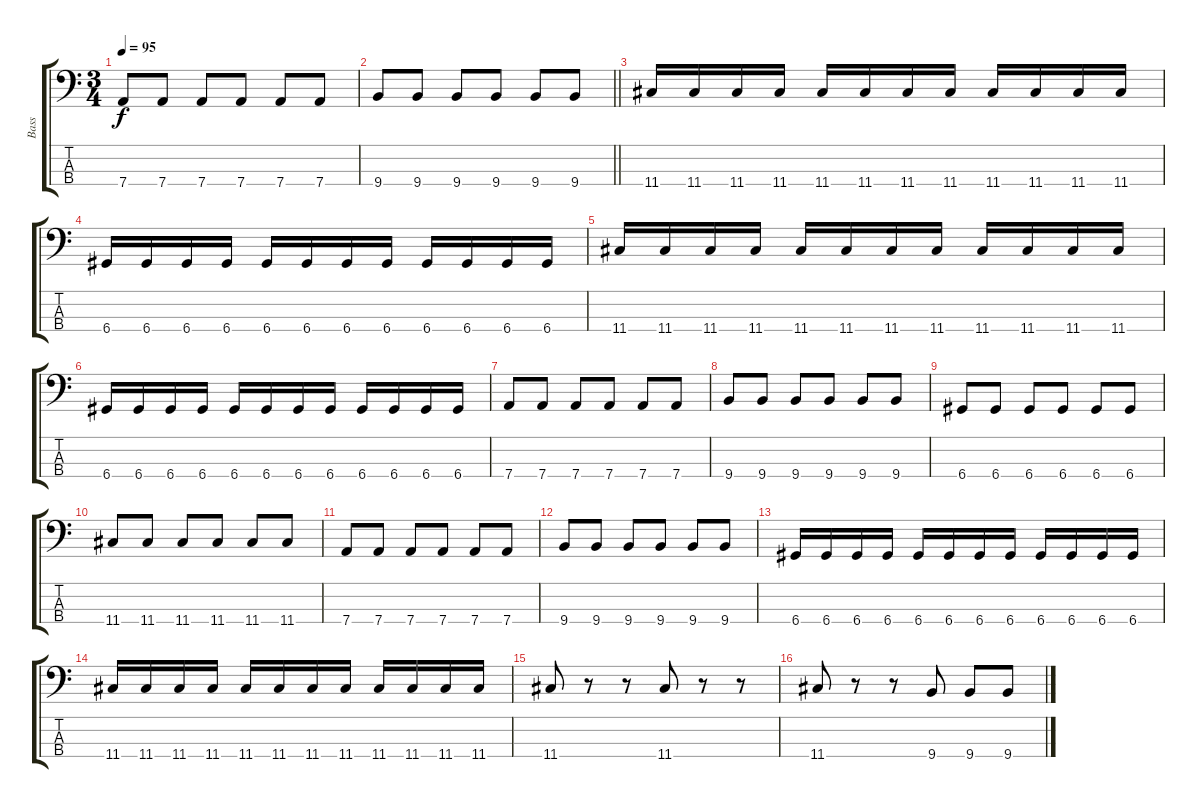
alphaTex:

\track ("Bass" "Bass") {instrument electricbassfinger}
\staff {score tabs}
\tuning (G2 D2 A1 D1) {hide}
\ts (3 4)
\tempo 95
\clef f4
\ks c
7.4.8{dy f} 7.4.8 7.4.8 7.4.8 7.4.8 7.4.8 |
\barLineRight lightlight
9.4.8 9.4.8 9.4.8 9.4.8 9.4.8 9.4.8 |
11.4.16 11.4.16 11.4.16 11.4.16 11.4.16 11.4.16 11.4.16 11.4.16 11.4.16 11.4.16 11.4.16 11.4.16 |
6.4.16 6.4.16 6.4.16 6.4.16 6.4.16 6.4.16 6.4.16 6.4.16 6.4.16 6.4.16 6.4.16 6.4.16 |
11.4.16 11.4.16 11.4.16 11.4.16 11.4.16 11.4.16 11.4.16 11.4.16 11.4.16 11.4.16 11.4.16 11.4.16 |
6.4.16 6.4.16 6.4.16 6.4.16 6.4.16 6.4.16 6.4.16 6.4.16 6.4.16 6.4.16 6.4.16 6.4.16 |
7.4.8 7.4.8 7.4.8 7.4.8 7.4.8 7.4.8 |
9.4.8 9.4.8 9.4.8 9.4.8 9.4.8 9.4.8 |
6.4.8 6.4.8 6.4.8 6.4.8 6.4.8 6.4.8 |
11.4.8 11.4.8 11.4.8 11.4.8 11.4.8 11.4.8 |
7.4.8 7.4.8 7.4.8 7.4.8 7.4.8 7.4.8 |
9.4.8 9.4.8 9.4.8 9.4.8 9.4.8 9.4.8 |
6.4.16 6.4.16 6.4.16 6.4.16 6.4.16 6.4.16 6.4.16 6.4.16 6.4.16 6.4.16 6.4.16 6.4.16 |
11.4.16 11.4.16 11.4.16 11.4.16 11.4.16 11.4.16 11.4.16 11.4.16 11.4.16 11.4.16 11.4.16 11.4.16 |
11.4.8 r.8 r.8 11.4.8 r.8 r.8 |
11.4.8 r.8 r.8 9.4.8 9.4.8 9.4.8
